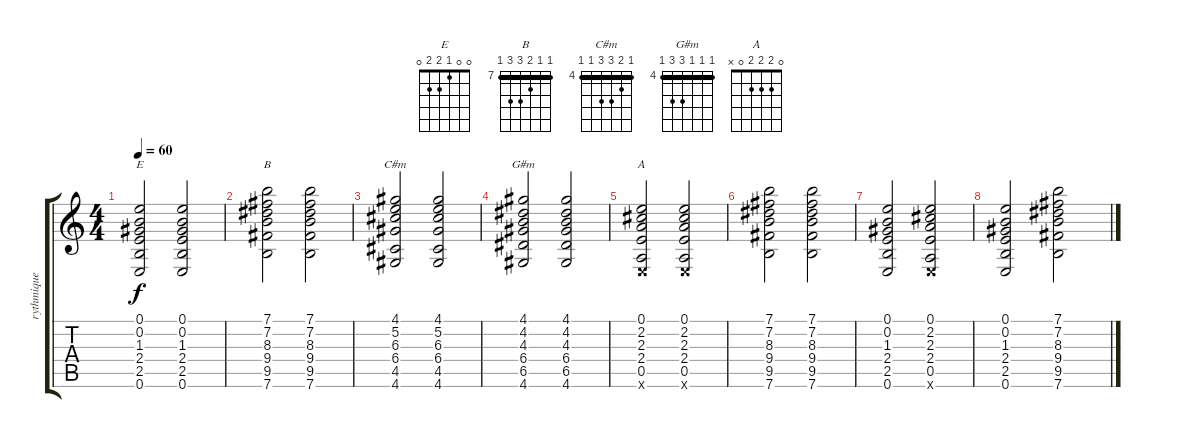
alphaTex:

\track ("rythmique" "rythmique") {instrument acousticguitarsteel}
\staff {score tabs}
\tuning (E4 B3 G3 D3 A2 E2) {hide}
\chord ("E" 0 0 1 2 2 0)
\chord ("B" 7 7 8 9 9 7) {firstfret 7 barre 7}
\chord ("C#m" 4 5 6 6 4 4) {firstfret 4 barre 4}
\chord ("G#m" 4 4 4 6 6 4) {firstfret 4 barre 4}
\chord ("A" 0 2 2 2 0 x)
\ts (4 4)
\tempo 60
\clef g2
\ks c
(0.1 0.2 1.3 2.4 2.5 0.6).2{ch "E" dy f} (0.1 0.2 1.3 2.4 2.5 0.6).2 |
(7.1 7.2 8.3 9.4 9.5 7.6).2{ch "B"} (7.1 7.2 8.3 9.4 9.5 7.6).2 |
(4.1 5.2 6.3 6.4 4.5 4.6).2{ch "C#m"} (4.1 5.2 6.3 6.4 4.5 4.6).2 |
(4.1 4.2 4.3 6.4 6.5 4.6).2{ch "G#m"} (4.1 4.2 4.3 6.4 6.5 4.6).2 |
(0.1 2.2 2.3 2.4 0.5 0.6{x}).2{ch "A"} (0.1 2.2 2.3 2.4 0.5 0.6{x}).2 |
(7.1 7.2 8.3 9.4 9.5 7.6).2 (7.1 7.2 8.3 9.4 9.5 7.6).2 |
(0.1 0.2 1.3 2.4 2.5 0.6).2 (0.1 2.2 2.3 2.4 0.5 0.6{x}).2 |
(0.1 0.2 1.3 2.4 2.5 0.6).2 (7.1 7.2 8.3 9.4 9.5 7.6).2
